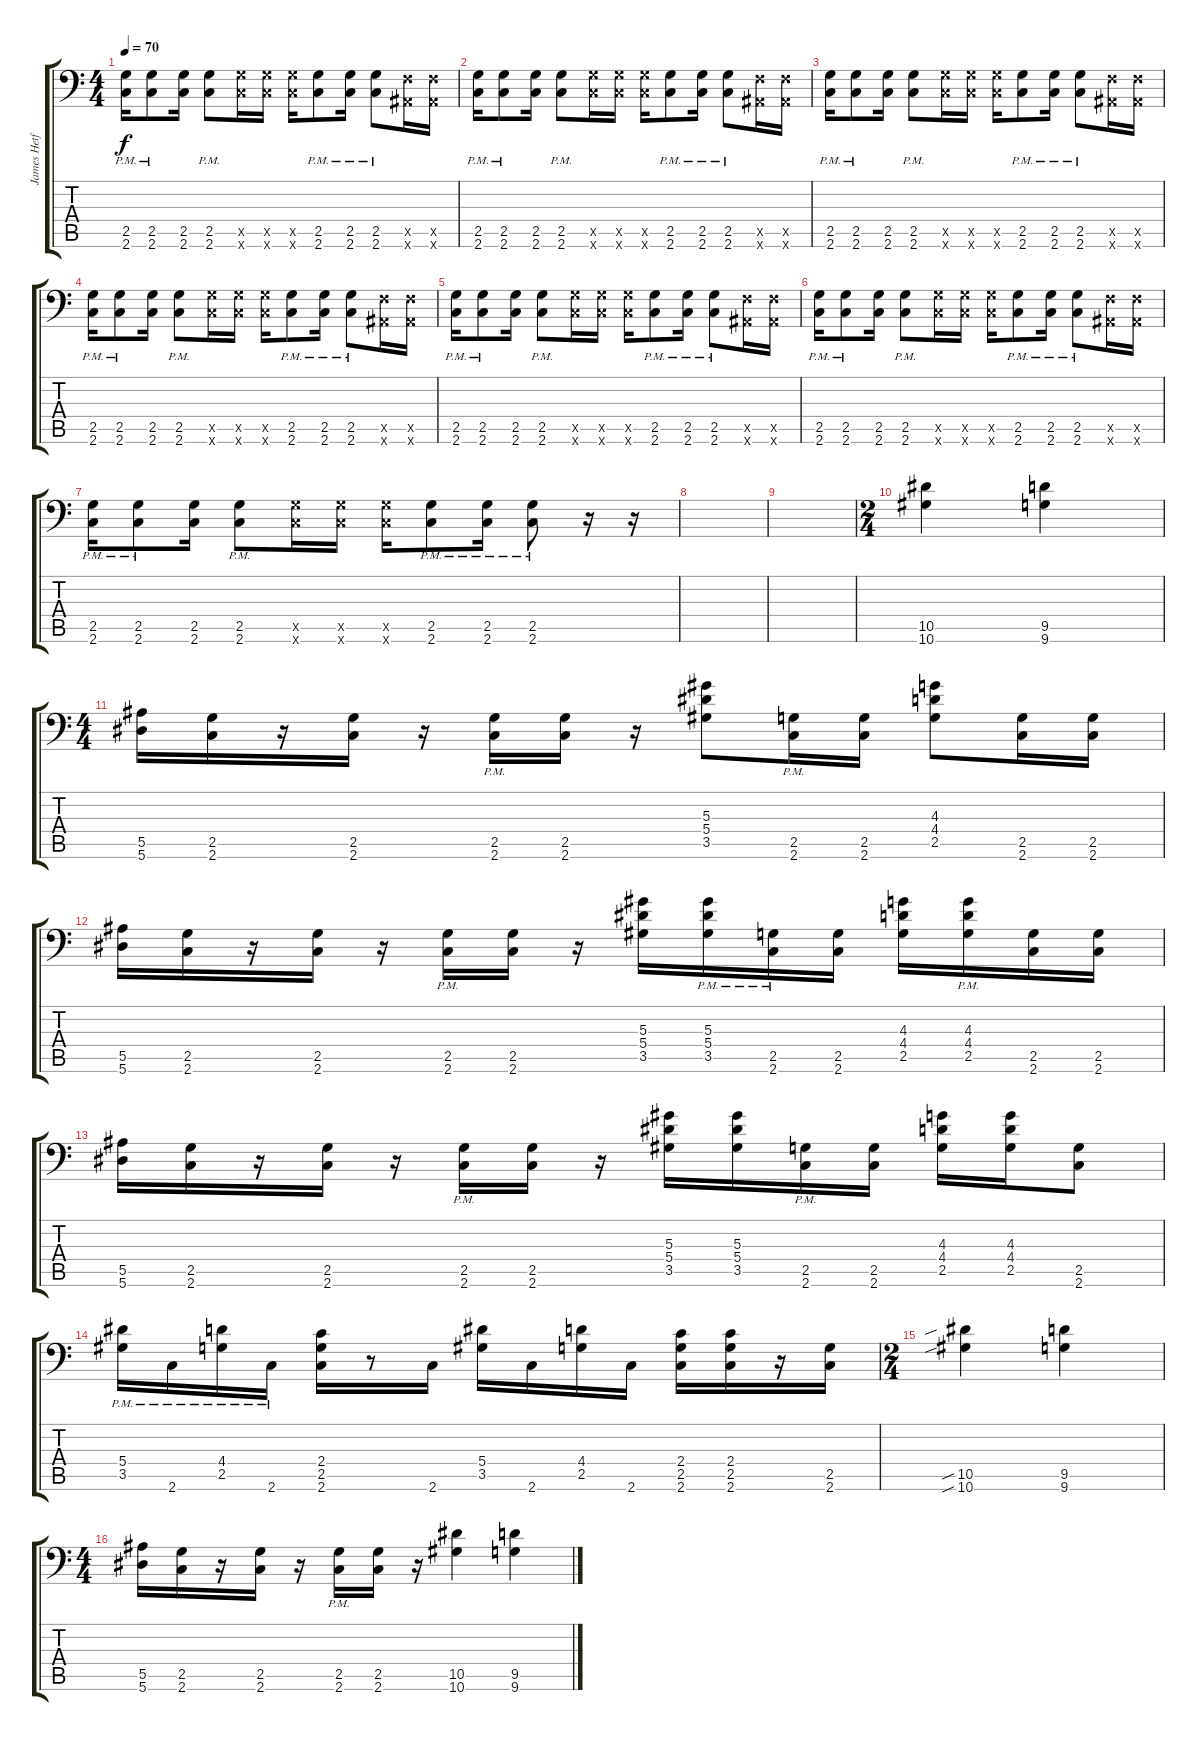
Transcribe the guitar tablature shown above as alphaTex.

\track ("James Hetfield" "James Hetf") {instrument distortionguitar}
\staff {score tabs}
\tuning (C4 G3 Eb3 Bb2 F2 Bb1) {hide}
\ts (4 4)
\tempo 70
\clef f4
\ks c
(2.5{pm} 2.6{pm}).16{dy f} (2.5{pm} 2.6{pm}).8 (2.5 2.6).16 (2.5{pm} 2.6{pm}).8 (2.5{x} 2.6{x}).16 (2.5{x} 2.6{x}).16 (2.5{x} 2.6{x}).16 (2.5{pm} 2.6{pm}).8 (2.5{pm} 2.6{pm}).16 (2.5{pm} 2.6{pm}).8 (0.5{x} 0.6{x}).16 (0.5{x} 0.6{x}).16 |
(2.5{pm} 2.6{pm}).16 (2.5{pm} 2.6{pm}).8 (2.5 2.6).16 (2.5{pm} 2.6{pm}).8 (2.5{x} 2.6{x}).16 (2.5{x} 2.6{x}).16 (2.5{x} 2.6{x}).16 (2.5{pm} 2.6{pm}).8 (2.5{pm} 2.6{pm}).16 (2.5{pm} 2.6{pm}).8 (0.5{x} 0.6{x}).16 (0.5{x} 0.6{x}).16 |
(2.5{pm} 2.6{pm}).16 (2.5{pm} 2.6{pm}).8 (2.5 2.6).16 (2.5{pm} 2.6{pm}).8 (2.5{x} 2.6{x}).16 (2.5{x} 2.6{x}).16 (2.5{x} 2.6{x}).16 (2.5{pm} 2.6{pm}).8 (2.5{pm} 2.6{pm}).16 (2.5{pm} 2.6{pm}).8 (0.5{x} 0.6{x}).16 (0.5{x} 0.6{x}).16 |
(2.5{pm} 2.6{pm}).16 (2.5{pm} 2.6{pm}).8 (2.5 2.6).16 (2.5{pm} 2.6{pm}).8 (2.5{x} 2.6{x}).16 (2.5{x} 2.6{x}).16 (2.5{x} 2.6{x}).16 (2.5{pm} 2.6{pm}).8 (2.5{pm} 2.6{pm}).16 (2.5{pm} 2.6{pm}).8 (0.5{x} 0.6{x}).16 (0.5{x} 0.6{x}).16 |
(2.5{pm} 2.6{pm}).16 (2.5{pm} 2.6{pm}).8 (2.5 2.6).16 (2.5{pm} 2.6{pm}).8 (2.5{x} 2.6{x}).16 (2.5{x} 2.6{x}).16 (2.5{x} 2.6{x}).16 (2.5{pm} 2.6{pm}).8 (2.5{pm} 2.6{pm}).16 (2.5{pm} 2.6{pm}).8 (0.5{x} 0.6{x}).16 (0.5{x} 0.6{x}).16 |
(2.5{pm} 2.6{pm}).16 (2.5{pm} 2.6{pm}).8 (2.5 2.6).16 (2.5{pm} 2.6{pm}).8 (2.5{x} 2.6{x}).16 (2.5{x} 2.6{x}).16 (2.5{x} 2.6{x}).16 (2.5{pm} 2.6{pm}).8 (2.5{pm} 2.6{pm}).16 (2.5{pm} 2.6{pm}).8 (0.5{x} 0.6{x}).16 (0.5{x} 0.6{x}).16 |
(2.5{pm} 2.6{pm}).16 (2.5{pm} 2.6{pm}).8 (2.5 2.6).16 (2.5{pm} 2.6{pm}).8 (2.5{x} 2.6{x}).16 (2.5{x} 2.6{x}).16 (2.5{x} 2.6{x}).16 (2.5{pm} 2.6{pm}).8 (2.5{pm} 2.6{pm}).16 (2.5{pm} 2.6{pm}).8 r.16 r.16 |
|
|
\ts (2 4)
(10.5 10.6).4 (9.5 9.6).4 |
\ts (4 4)
(5.5 5.6).16 (2.5 2.6).16 r.16 (2.5 2.6).16 r.16 (2.5{pm} 2.6{pm}).16 (2.5 2.6).16 r.16 (5.3 5.4 3.5).8 (2.5{pm} 2.6{pm}).16 (2.5 2.6).16 (4.3 4.4 2.5).8 (2.5 2.6).16 (2.5 2.6).16 |
(5.5 5.6).16 (2.5 2.6).16 r.16 (2.5 2.6).16 r.16 (2.5{pm} 2.6{pm}).16 (2.5 2.6).16 r.16 (5.3 5.4 3.5).16 (5.3 5.4 3.5{pm}).16 (2.5{pm} 2.6{pm}).16 (2.5 2.6).16 (4.3 4.4 2.5).16 (4.3 4.4 2.5{pm}).16 (2.5 2.6).16 (2.5 2.6).16 |
(5.5 5.6).16 (2.5 2.6).16 r.16 (2.5 2.6).16 r.16 (2.5{pm} 2.6{pm}).16 (2.5 2.6).16 r.16 (5.3 5.4 3.5).16 (5.3 5.4 3.5).16 (2.5{pm} 2.6{pm}).16 (2.5 2.6).16 (4.3 4.4 2.5).16 (4.3 4.4 2.5).16 (2.5 2.6).8 |
(5.4{pm} 3.5{pm}).16 2.6{pm}.16 (4.4{pm} 2.5{pm}).16 2.6{pm}.16 (2.4 2.5 2.6).16 r.8 2.6.16 (5.4 3.5).16 2.6.16 (4.4 2.5).16 2.6.16 (2.4 2.5 2.6).16 (2.4 2.5 2.6).16 r.16 (2.5 2.6).16 |
\ts (2 4)
(10.5{sib} 10.6{sib}).4 (9.5 9.6).4 |
\ts (4 4)
(5.5 5.6).16 (2.5 2.6).16 r.16 (2.5 2.6).16 r.16 (2.5{pm} 2.6{pm}).16 (2.5 2.6).16 r.16 (10.5 10.6).4 (9.5 9.6).4
